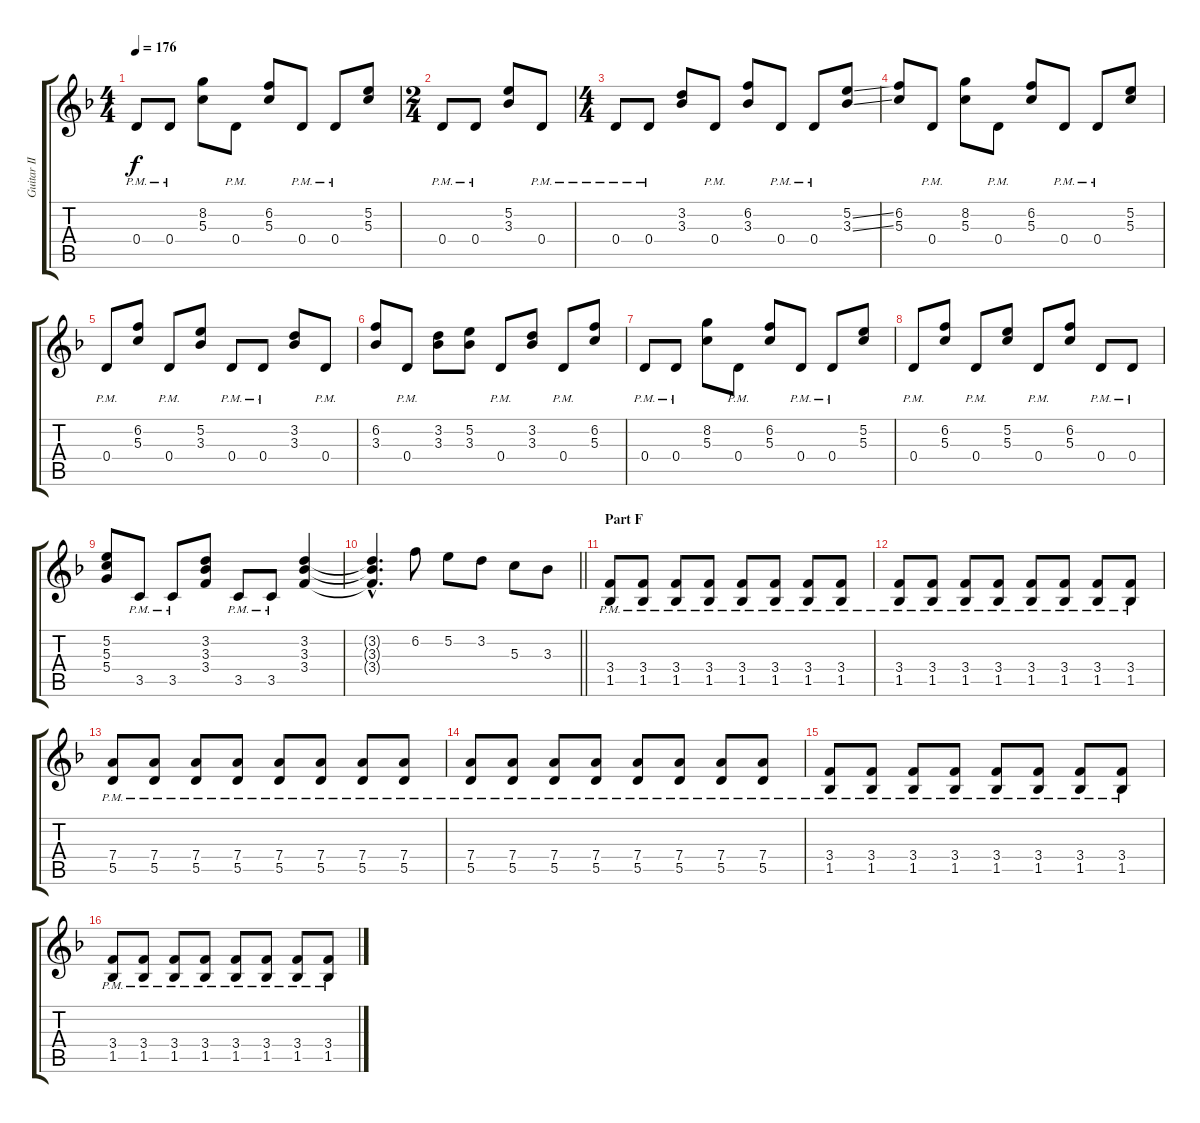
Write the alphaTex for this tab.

\track ("Guitar II (Daita)" "Guitar II ") {instrument distortionguitar}
\staff {score tabs}
\tuning (E4 B3 G3 D3 A2 D2) {hide}
\ts (4 4)
\tempo 176
\clef g2
\ks f
0.4{pm}.8{dy f} 0.4{pm}.8 (8.2 5.3).8 0.4{pm}.8 (6.2 5.3).8 0.4{pm}.8 0.4{pm}.8 (5.2 5.3).8 |
\ts (2 4)
0.4{pm}.8 0.4{pm}.8 (5.2 3.3).8 0.4{pm}.8 |
\ts (4 4)
0.4{pm}.8 0.4{pm}.8 (3.2 3.3).8 0.4{pm}.8 (6.2 3.3).8 0.4{pm}.8 0.4{pm}.8 (5.2{ss} 3.3{ss}).8 |
(6.2 5.3).8 0.4{pm}.8 (8.2 5.3).8 0.4{pm}.8 (6.2 5.3).8 0.4{pm}.8 0.4{pm}.8 (5.2 5.3).8 |
0.4{pm}.8 (6.2 5.3).8 0.4{pm}.8 (5.2 3.3).8 0.4{pm}.8 0.4{pm}.8 (3.2 3.3).8 0.4{pm}.8 |
(6.2 3.3).8 0.4{pm}.8 (3.2 3.3).8 (5.2 3.3).8 0.4{pm}.8 (3.2 3.3).8 0.4{pm}.8 (6.2 5.3).8 |
0.4{pm}.8 0.4{pm}.8 (8.2 5.3).8 0.4{pm}.8 (6.2 5.3).8 0.4{pm}.8 0.4{pm}.8 (5.2 5.3).8 |
0.4{pm}.8 (6.2 5.3).8 0.4{pm}.8 (5.2 5.3).8 0.4{pm}.8 (6.2 5.3).8 0.4{pm}.8 0.4{pm}.8 |
(5.2 5.3 5.4).8 3.5{pm}.8 3.5{pm}.8 (3.2 3.3 3.4).8 3.5{pm}.8 3.5{pm}.8 (3.2 3.3 3.4).4 |
\barLineRight lightlight
(3.2{hac t} 3.3{hac t} 3.4{hac t}).4{d} 6.2.8 5.2.8 3.2.8 5.3.8 3.3.8 |
\section ("" "Part F")
(3.4{pm} 1.5{pm}).8 (3.4{pm} 1.5{pm}).8 (3.4{pm} 1.5{pm}).8 (3.4{pm} 1.5{pm}).8 (3.4{pm} 1.5{pm}).8 (3.4{pm} 1.5{pm}).8 (3.4{pm} 1.5{pm}).8 (3.4{pm} 1.5{pm}).8 |
(3.4{pm} 1.5{pm}).8 (3.4{pm} 1.5{pm}).8 (3.4{pm} 1.5{pm}).8 (3.4{pm} 1.5{pm}).8 (3.4{pm} 1.5{pm}).8 (3.4{pm} 1.5{pm}).8 (3.4{pm} 1.5{pm}).8 (3.4{pm} 1.5{pm}).8 |
(7.4{pm} 5.5{pm}).8 (7.4{pm} 5.5{pm}).8 (7.4{pm} 5.5{pm}).8 (7.4{pm} 5.5{pm}).8 (7.4{pm} 5.5{pm}).8 (7.4{pm} 5.5{pm}).8 (7.4{pm} 5.5{pm}).8 (7.4{pm} 5.5{pm}).8 |
(7.4{pm} 5.5{pm}).8 (7.4{pm} 5.5{pm}).8 (7.4{pm} 5.5{pm}).8 (7.4{pm} 5.5{pm}).8 (7.4{pm} 5.5{pm}).8 (7.4{pm} 5.5{pm}).8 (7.4{pm} 5.5{pm}).8 (7.4{pm} 5.5{pm}).8 |
(3.4{pm} 1.5{pm}).8 (3.4{pm} 1.5{pm}).8 (3.4{pm} 1.5{pm}).8 (3.4{pm} 1.5{pm}).8 (3.4{pm} 1.5{pm}).8 (3.4{pm} 1.5{pm}).8 (3.4{pm} 1.5{pm}).8 (3.4{pm} 1.5{pm}).8 |
(3.4{pm} 1.5{pm}).8 (3.4{pm} 1.5{pm}).8 (3.4{pm} 1.5{pm}).8 (3.4{pm} 1.5{pm}).8 (3.4{pm} 1.5{pm}).8 (3.4{pm} 1.5{pm}).8 (3.4{pm} 1.5{pm}).8 (3.4{pm} 1.5{pm}).8
